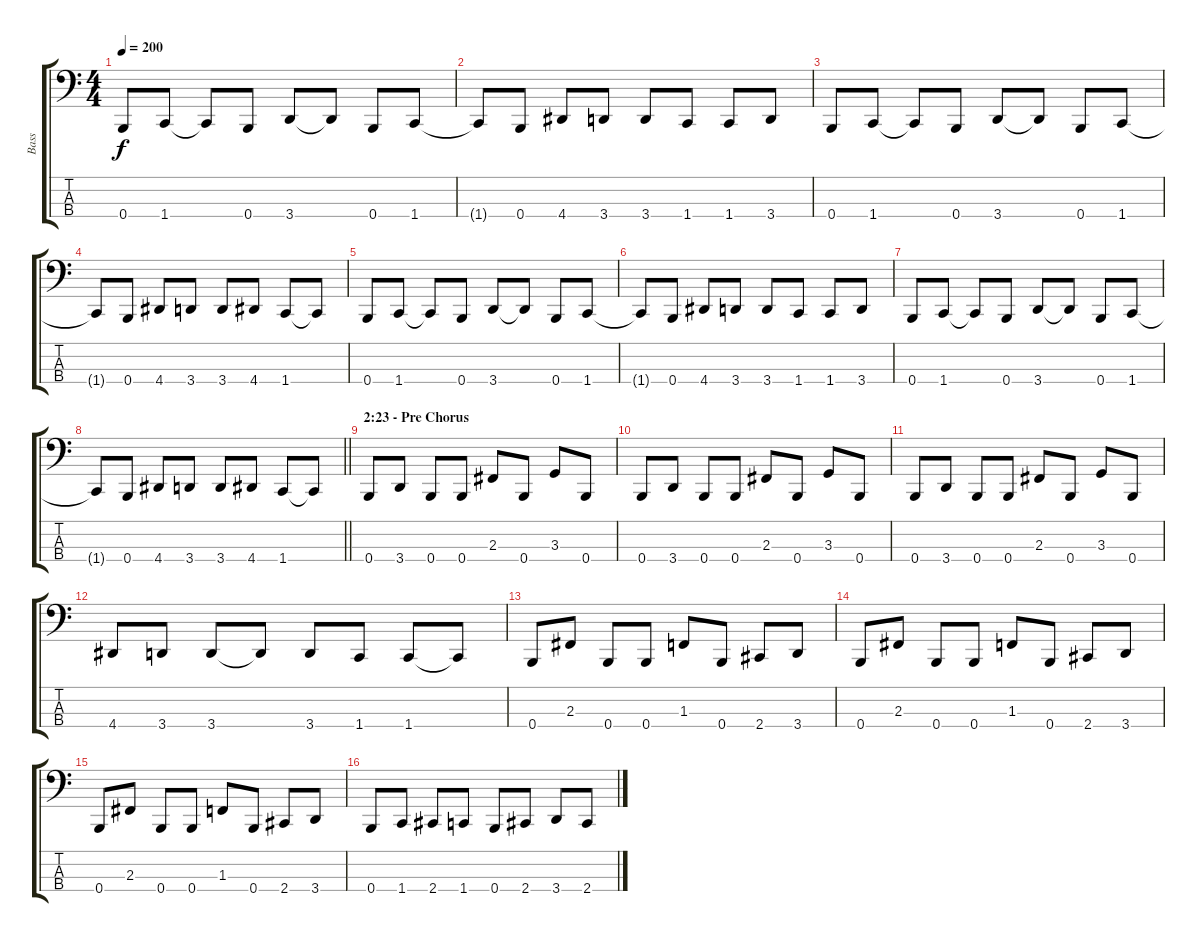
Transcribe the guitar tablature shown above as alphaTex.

\track ("Bass" "Bass") {instrument electricbasspick}
\staff {score tabs}
\tuning (D2 A1 E1 B0) {hide}
\ts (4 4)
\tempo 200
\clef f4
\ks c
0.4.8{dy f} 1.4.8 1.4{t}.8 0.4.8 3.4.8 3.4{t}.8 0.4.8 1.4.8 |
1.4{t}.8 0.4.8 4.4.8 3.4.8 3.4.8 1.4.8 1.4.8 3.4.8 |
0.4.8 1.4.8 1.4{t}.8 0.4.8 3.4.8 3.4{t}.8 0.4.8 1.4.8 |
1.4{t}.8 0.4.8 4.4.8 3.4.8 3.4.8 4.4.8 1.4.8 1.4{t}.8 |
0.4.8 1.4.8 1.4{t}.8 0.4.8 3.4.8 3.4{t}.8 0.4.8 1.4.8 |
1.4{t}.8 0.4.8 4.4.8 3.4.8 3.4.8 1.4.8 1.4.8 3.4.8 |
0.4.8 1.4.8 1.4{t}.8 0.4.8 3.4.8 3.4{t}.8 0.4.8 1.4.8 |
\barLineRight lightlight
1.4{t}.8 0.4.8 4.4.8 3.4.8 3.4.8 4.4.8 1.4.8 1.4{t}.8 |
\section ("" "2:23 - Pre Chorus")
0.4.8 3.4.8 0.4.8 0.4.8 2.3.8 0.4.8 3.3.8 0.4.8 |
0.4.8 3.4.8 0.4.8 0.4.8 2.3.8 0.4.8 3.3.8 0.4.8 |
0.4.8 3.4.8 0.4.8 0.4.8 2.3.8 0.4.8 3.3.8 0.4.8 |
4.4.8 3.4.8 3.4.8 3.4{t}.8 3.4.8 1.4.8 1.4.8 1.4{t}.8 |
0.4.8 2.3.8 0.4.8 0.4.8 1.3.8 0.4.8 2.4.8 3.4.8 |
0.4.8 2.3.8 0.4.8 0.4.8 1.3.8 0.4.8 2.4.8 3.4.8 |
0.4.8 2.3.8 0.4.8 0.4.8 1.3.8 0.4.8 2.4.8 3.4.8 |
0.4.8 1.4.8 2.4.8 1.4.8 0.4.8 2.4.8 3.4.8 2.4.8
